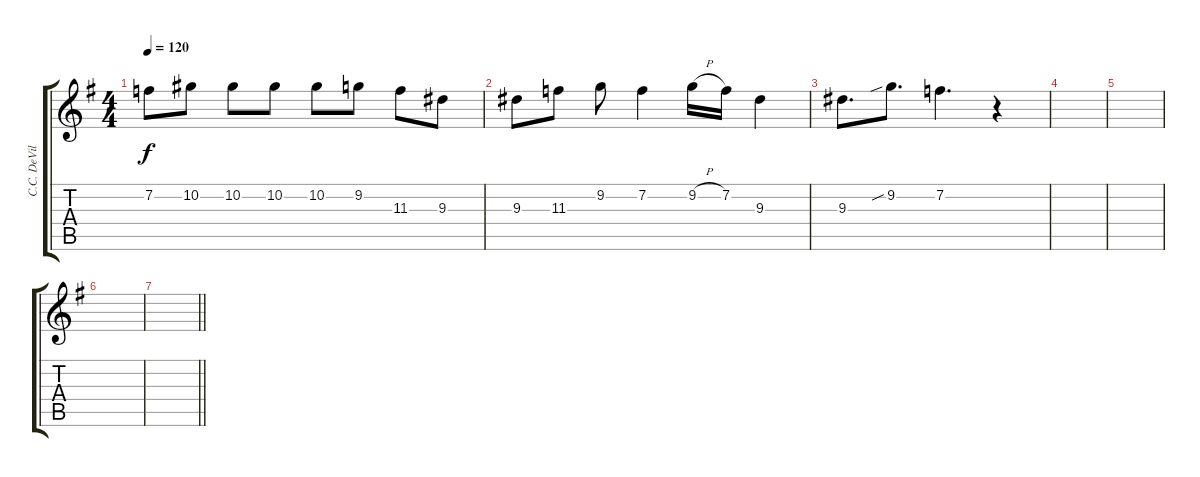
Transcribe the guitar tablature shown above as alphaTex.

\track ("C.C. DeVille: Lead Guitar" "C.C. DeVil") {instrument overdrivenguitar}
\staff {score tabs}
\tuning (Eb4 Bb3 Gb3 Db3 Ab2 Eb2) {hide}
\ts (4 4)
\tempo 120
\clef g2
\ks g
7.2{t}.8{dy f} 10.2.8 10.2.8 10.2.8 10.2.8 9.2.8 11.3.8 9.3.8 |
9.3.8{volume 0} 11.3.8 9.2.8 7.2.4 9.2{h}.16 7.2.16 9.3.4 |
9.3.8{d} 9.2{sib}.8{d} 7.2.4{d} r.4 |
|
|
|
\barLineRight lightlight
